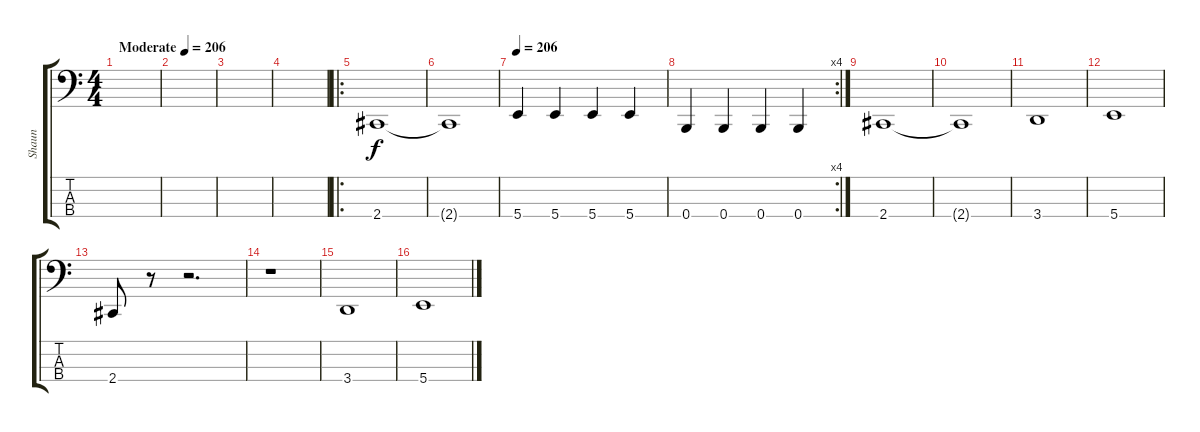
\track ("Shaun" "Shaun") {instrument electricbasspick}
\staff {score tabs}
\tuning (E2 B1 Gb1 B0) {hide}
\ts (4 4)
\tempo (206 "Moderate")
\clef f4
\ks c
|
|
|
|
\ro
2.4.1 |
2.4{t}.1 |
\tempo 206
5.4.4 5.4.4 5.4.4 5.4.4 |
\rc 4
0.4.4 0.4.4 0.4.4 0.4.4 |
2.4.1 |
2.4{t}.1 |
3.4.1 |
5.4.1 |
2.4.8 r.8 r.2{d} |
r.1 |
3.4.1 |
5.4.1
